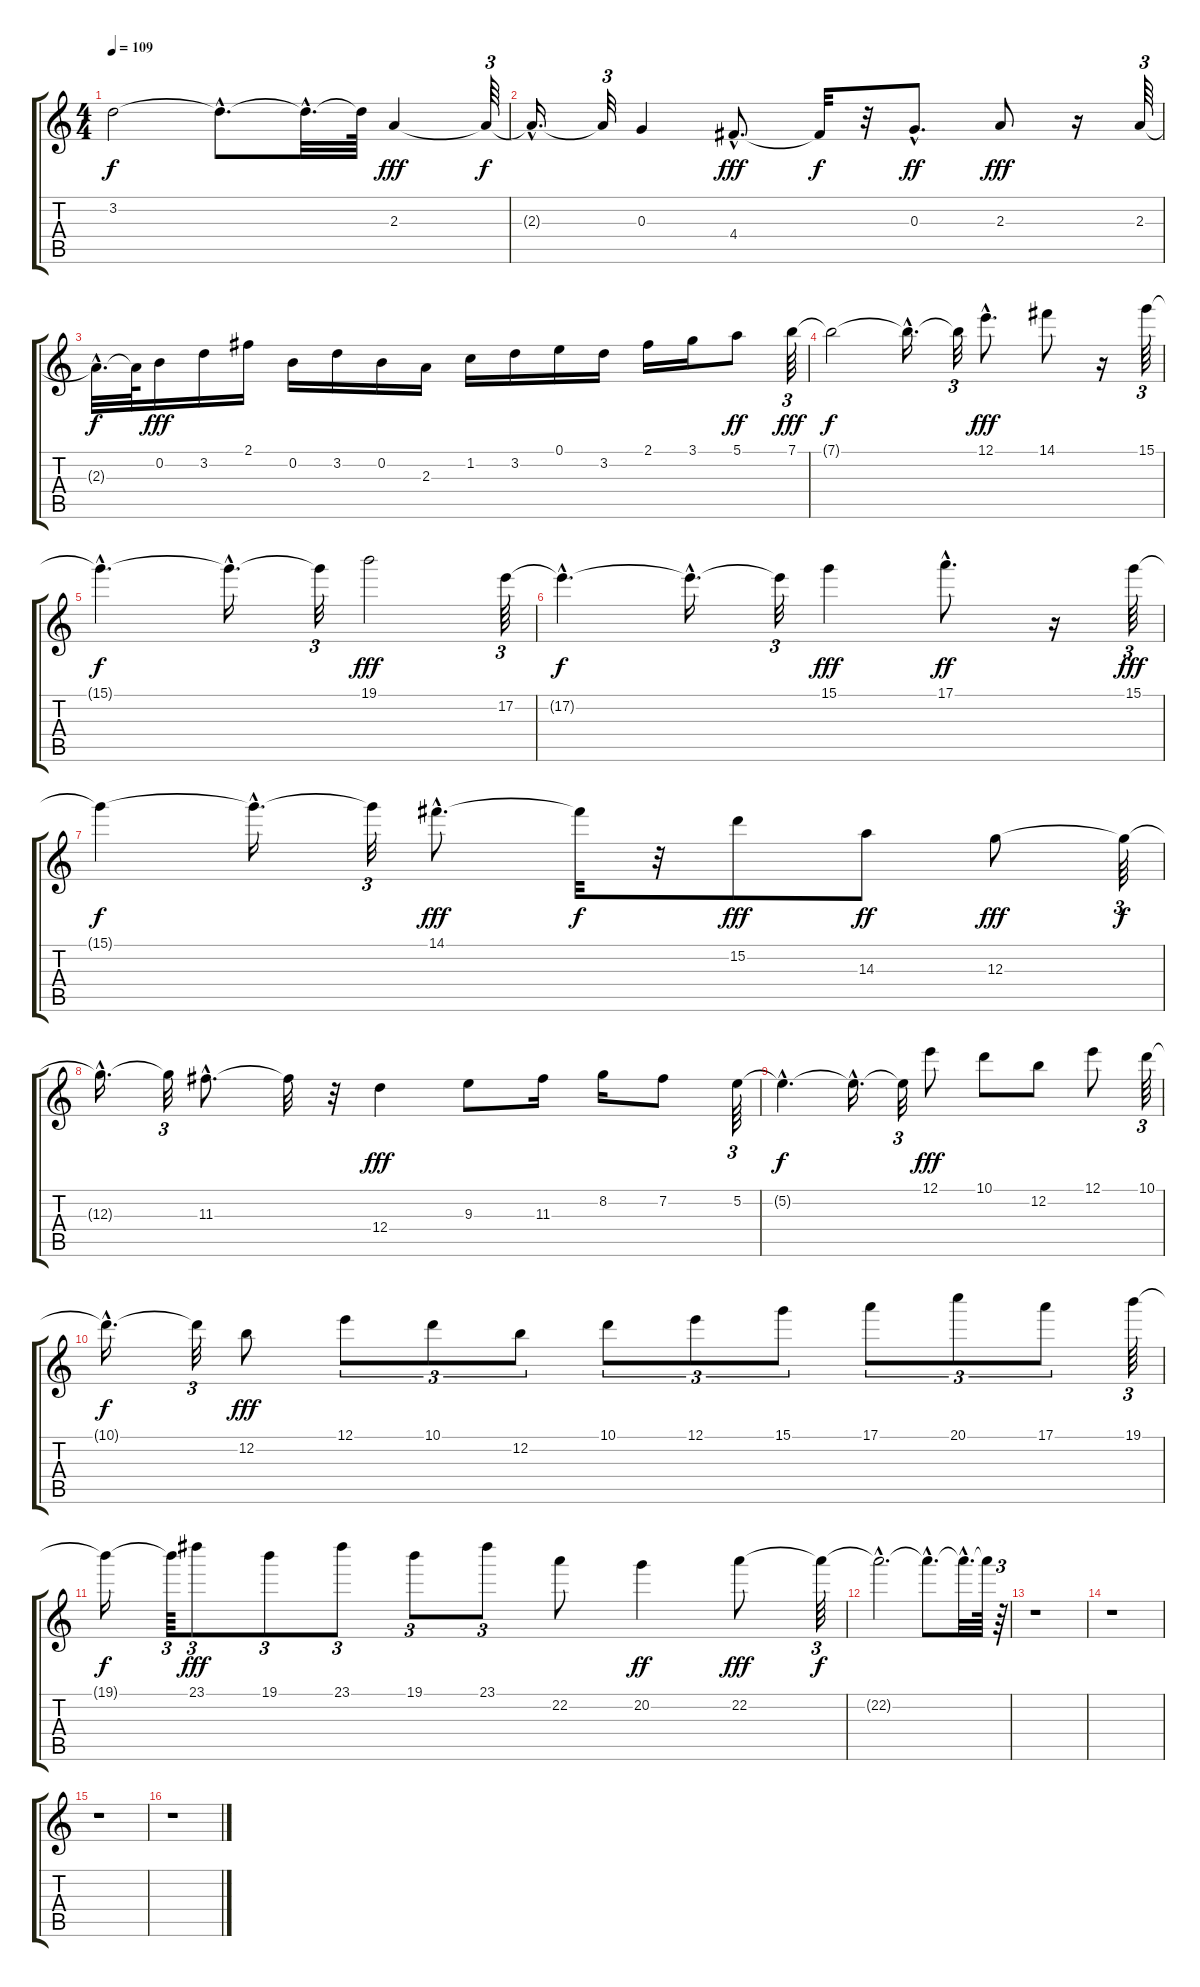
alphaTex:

\track "" {instrument distortionguitar}
\staff {score tabs}
\tuning (E4 B3 G3 D3 A2 E2) {hide}
\ts (4 4)
\tempo 109
\clef g2
\ks c
3.2{t}.2{dy f} 3.2{hac t}.8{d} 3.2{hac t}.32{d} 3.2{t}.64 2.3.4{dy fff} 2.3{t}.64{tu (3 2) dy f} |
2.3{hac t}.16{d} 2.3{t}.32{tu (3 2)} 0.3.4 4.4{hac}.8{d dy fff} 4.4{t}.32{dy f} r.32 0.3{hac}.8{d dy ff} 2.3.8{dy fff} r.16 2.3.64{tu (3 2)} |
2.3{hac t}.32{d dy f} 2.3{t}.64 0.2.16{dy fff} 3.2.16 2.1.16 0.2.16 3.2.16 0.2.16 2.3.16 1.2.16 3.2.16 0.1.16 3.2.16 2.1.16 3.1.16 5.1.8{dy ff} 7.1.64{tu (3 2) dy fff} |
7.1{t}.2{dy f} 7.1{hac t}.16{d} 7.1{t}.32{tu (3 2)} 12.1{hac}.8{d dy fff} 14.1.8 r.16 15.1.64{tu (3 2)} |
15.1{hac t}.4{d dy f} 15.1{hac t}.16{d} 15.1{t}.32{tu (3 2)} 19.1.2{dy fff} 17.2.64{tu (3 2)} |
17.2{hac t}.4{d dy f} 17.2{hac t}.16{d} 17.2{t}.32{tu (3 2)} 15.1.4{dy fff} 17.1{hac}.8{d dy ff} r.16 15.1.64{tu (3 2) dy fff} |
15.1{t}.4{dy f} 15.1{hac t}.16{d} 15.1{t}.32{tu (3 2)} 14.1{hac}.8{d dy fff} 14.1{t}.32{dy f} r.32 15.2.8{dy fff} 14.3.8{dy ff} 12.3.8{dy fff} 12.3{t}.64{tu (3 2) dy f} |
12.3{hac t}.16{d} 12.3{t}.32{tu (3 2)} 11.3{hac}.8{d} 11.3{t}.32 r.32 12.4.4{dy fff} 9.3.8 11.3.16 8.2.16 7.2.8 5.2.64{tu (3 2)} |
5.2{hac t}.4{d dy f} 5.2{hac t}.16{d} 5.2{t}.32{tu (3 2)} 12.1.8{dy fff} 10.1.8 12.2.8 12.1.8 10.1.64{tu (3 2)} |
10.1{hac t}.16{d dy f} 10.1{t}.32{tu (3 2)} 12.2.8{dy fff} 12.1.8{tu (3 2)} 10.1.8{tu (3 2)} 12.2.8{tu (3 2)} 10.1.8{tu (3 2)} 12.1.8{tu (3 2)} 15.1.8{tu (3 2)} 17.1.8{tu (3 2)} 20.1.8{tu (3 2)} 17.1.8{tu (3 2)} 19.1.64{tu (3 2)} |
19.1{t}.16{dy f} 19.1{t}.64{tu (3 2)} 23.1.8{tu (3 2) dy fff} 19.1.8{tu (3 2)} 23.1.8{tu (3 2)} 19.1.8{tu (3 2)} 23.1.8{tu (3 2)} 22.2.8 20.2.4{dy ff} 22.2.8{dy fff} 22.2{t}.64{tu (3 2) dy f} |
22.2{hac t}.2{d} 22.2{hac t}.8{d} 22.2{hac t}.32{d} 22.2{t}.64 r.64{tu (3 2)} |
r.1 |
r.1 |
r.1 |
r.1
